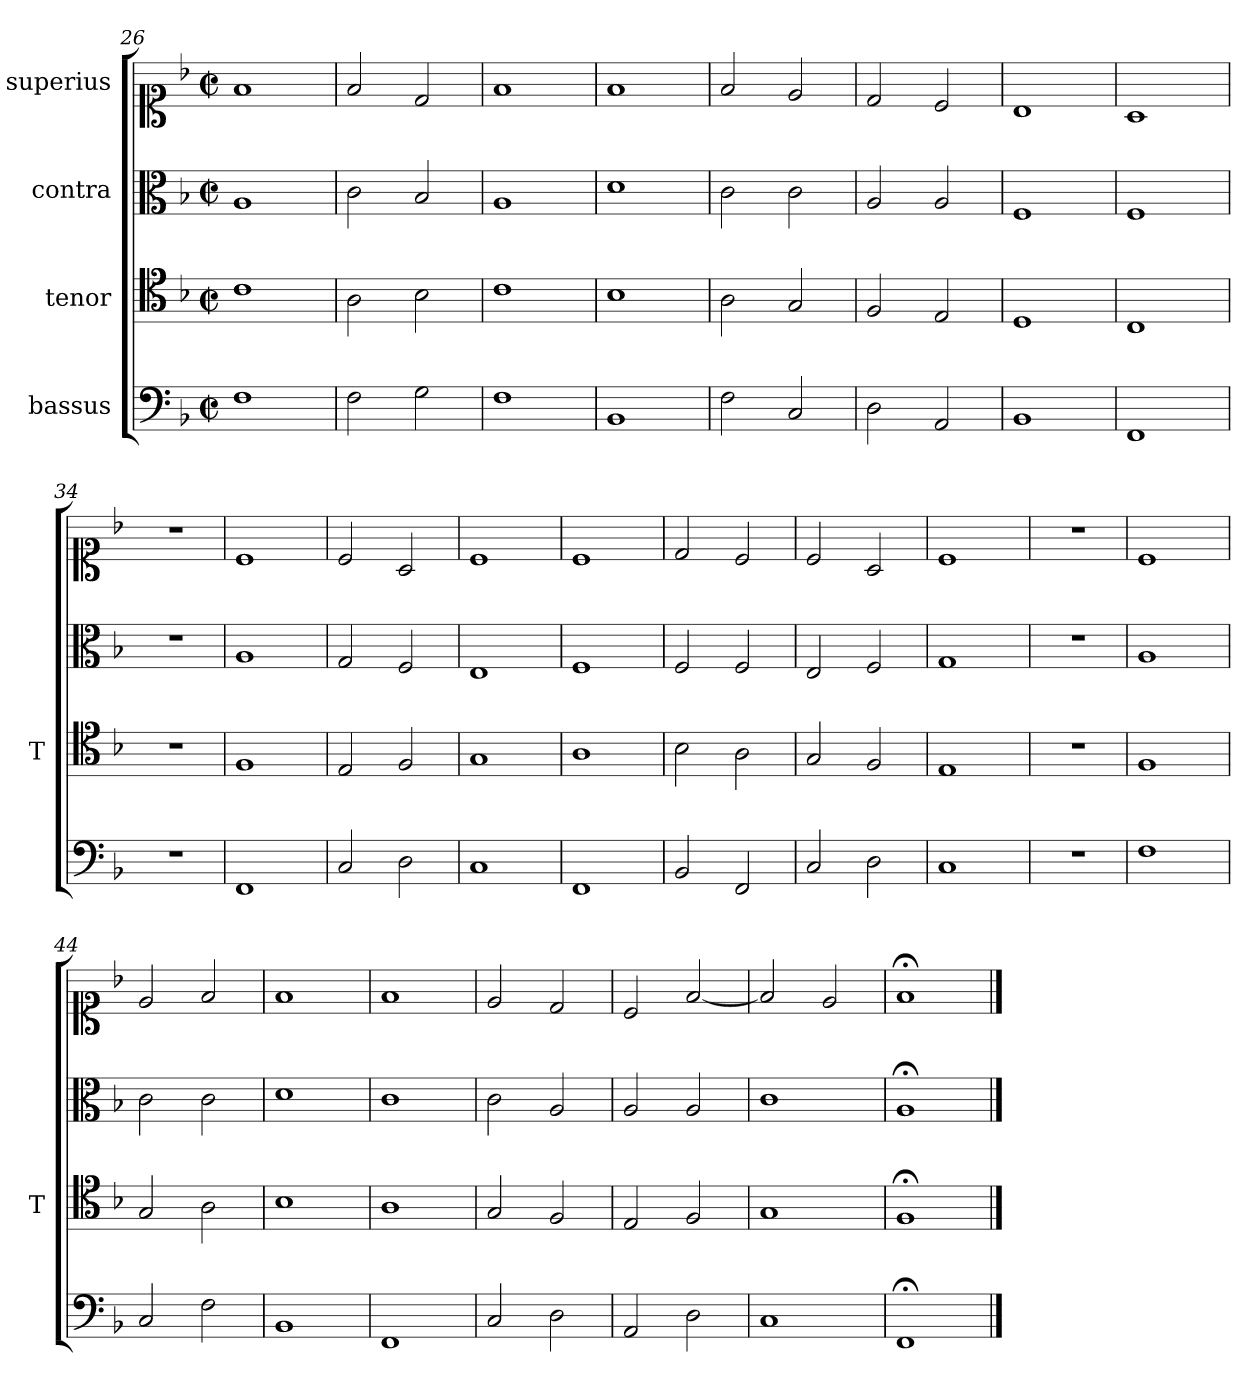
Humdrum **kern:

**kern	**kern	**kern	**kern
*part4	*part3	*part2	*part1
*staff4	*staff3	*staff2	*staff1
*I"bassus	*I"tenor	*I"contra	*I"superius
*	*I'T	*	*
*clefF4	*clefC4	*clefC3	*clefC1
*k[b-]	*k[b-]	*k[b-]	*k[b-]
*M2/2	*M2/2	*M2/2	*M2/2
*met(c|)	*met(c|)	*met(c|)	*met(c|)
=26	=26	=26	=26
1F	1c	1A	1f
=27	=27	=27	=27
2F	2A	2c	2f
2G	2B-	2B-	2d
=28	=28	=28	=28
1F	1c	1A	1f
=29	=29	=29	=29
1BB-	1B-	1d	1f
=30	=30	=30	=30
2F	2A	2c	2f
2C	2G	2c	2e
=31	=31	=31	=31
2D	2F	2A	2d
2AA	2E	2A	2c
=32	=32	=32	=32
1BB-	1D	1F	1B-
=33	=33	=33	=33
1FF	1C	1F	1A
=34	=34	=34	=34
1r	1r	1r	1r
=35	=35	=35	=35
1FF	1F	1A	1c
=36	=36	=36	=36
2C	2E	2G	2c
2D	2F	2F	2A
=37	=37	=37	=37
1C	1G	1E	1c
=38	=38	=38	=38
1FF	1A	1F	1c
=39	=39	=39	=39
2BB-	2B-	2F	2d
2FF	2A	2F	2c
=40	=40	=40	=40
2C	2G	2E	2c
2D	2F	2F	2A
=41	=41	=41	=41
1C	1E	1G	1c
=42	=42	=42	=42
1r	1r	1r	1r
=43	=43	=43	=43
1F	1F	1A	1c
=44	=44	=44	=44
2C	2G	2c	2e
2F	2A	2c	2f
=45	=45	=45	=45
1BB-	1B-	1d	1f
=46	=46	=46	=46
1FF	1A	1c	1f
=47	=47	=47	=47
2C	2G	2c	2e
2D	2F	2A	2d
=48	=48	=48	=48
2AA	2E	2A	2c
2D	2F	2A	[2f
=49	=49	=49	=49
1C	1G	1c	2f]
.	.	.	2e
=50	=50	=50	=50
1FF;<	1F;<	1A;<	1f;<
==	==	==	==
*-	*-	*-	*-
